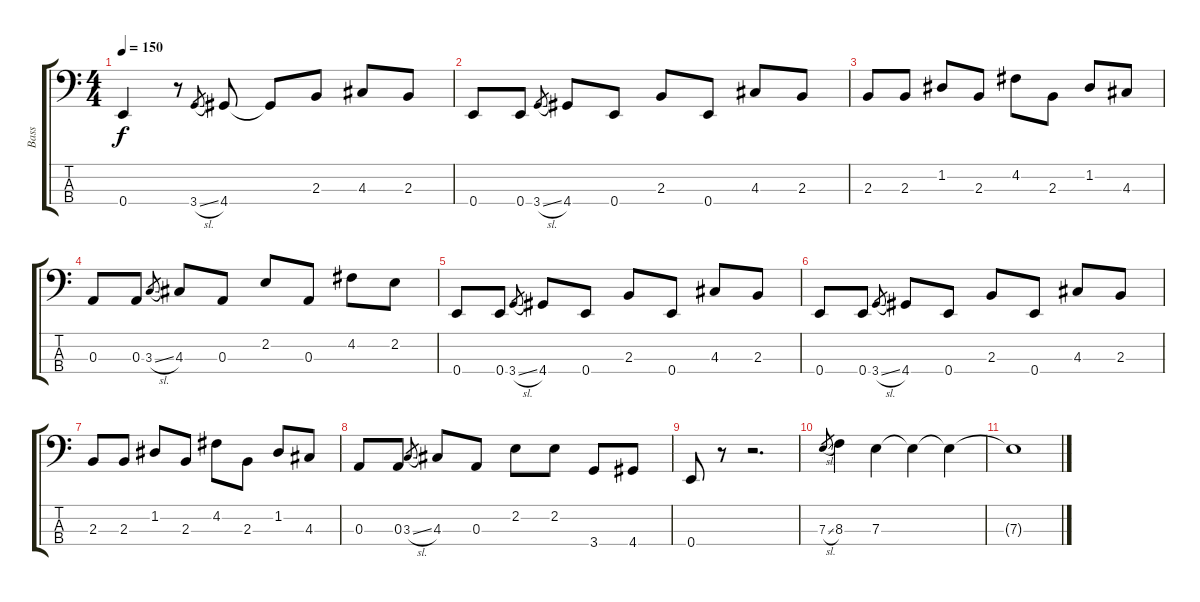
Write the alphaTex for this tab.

\track ("Bass" "Bass") {instrument acousticguitarnylon}
\staff {score tabs}
\tuning (G2 D2 A1 E1) {hide}
\ts (4 4)
\tempo 150
\clef f4
\ks c
0.4.4{dy f} r.8 3.4{sl}.8{gr} 4.4.8 4.4{t}.8 2.3.8 4.3.8 2.3.8 |
0.4.8 0.4.8 3.4{sl}.8{gr} 4.4.8 0.4.8 2.3.8 0.4.8 4.3.8 2.3.8 |
2.3.8 2.3.8 1.2.8 2.3.8 4.2.8 2.3.8 1.2.8 4.3.8 |
0.3.8 0.3.8 3.3{sl}.8{gr} 4.3.8 0.3.8 2.2.8 0.3.8 4.2.8 2.2.8 |
0.4.8 0.4.8 3.4{sl}.8{gr} 4.4.8 0.4.8 2.3.8 0.4.8 4.3.8 2.3.8 |
0.4.8 0.4.8 3.4{sl}.8{gr} 4.4.8 0.4.8 2.3.8 0.4.8 4.3.8 2.3.8 |
2.3.8 2.3.8 1.2.8 2.3.8 4.2.8 2.3.8 1.2.8 4.3.8 |
0.3.8 0.3.8 3.3{sl}.8{gr} 4.3.8 0.3.8 2.2.8 2.2.8 3.4.8 4.4.8 |
0.4.8 r.8 r.2{d} |
7.3{sl}.8{gr} 8.3.4 7.3.4 7.3{t}.4 7.3{t}.4 |
7.3{t}.1
